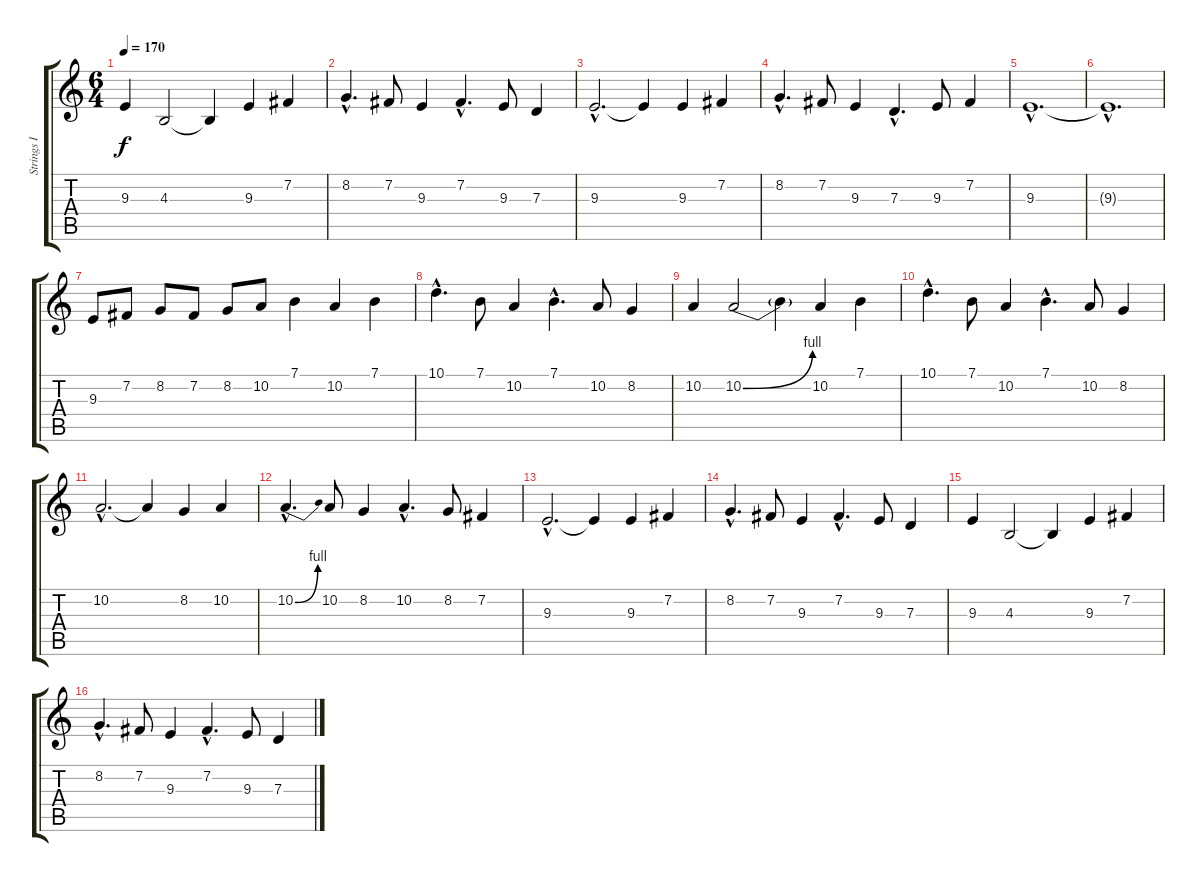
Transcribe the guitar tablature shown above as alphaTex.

\track ("Strings I" "Strings I") {instrument stringensemble1}
\staff {score tabs}
\tuning (E4 B3 G3 D3 A2 E2) {hide}
\ts (6 4)
\tempo 170
\clef g2
\ks c
9.3.4{dy f} 4.3.2 4.3{t}.4 9.3.4 7.2.4 |
8.2{hac}.4{d} 7.2.8 9.3.4 7.2{hac}.4{d} 9.3.8 7.3.4 |
9.3{hac}.2{d} 9.3{t}.4 9.3.4 7.2.4 |
8.2{hac}.4{d} 7.2.8 9.3.4 7.3{hac}.4{d} 9.3.8 7.2.4 |
9.3{hac}.1{d} |
9.3{hac t}.1{d} |
9.3.8 7.2.8 8.2.8 7.2.8 8.2.8 10.2.8 7.1.4 10.2.4 7.1.4 |
10.1{hac}.4{d} 7.1.8 10.2.4 7.1{hac}.4{d} 10.2.8 8.2.4 |
10.2.4 10.2{be (bend 0 0 60 4)}.2 10.2{t}.4 10.2.4 7.1.4 |
10.1{hac}.4{d} 7.1.8 10.2.4 7.1{hac}.4{d} 10.2.8 8.2.4 |
10.2{hac}.2{d} 10.2{t}.4 8.2.4 10.2.4 |
10.2{be (bend 0 0 60 4) hac}.4{d} 10.2.8 8.2.4 10.2{hac}.4{d} 8.2.8 7.2.4 |
9.3{hac}.2{d} 9.3{t}.4 9.3.4 7.2.4 |
8.2{hac}.4{d} 7.2.8 9.3.4 7.2{hac}.4{d} 9.3.8 7.3.4 |
9.3.4 4.3.2 4.3{t}.4 9.3.4 7.2.4 |
8.2{hac}.4{d} 7.2.8 9.3.4 7.2{hac}.4{d} 9.3.8 7.3.4
